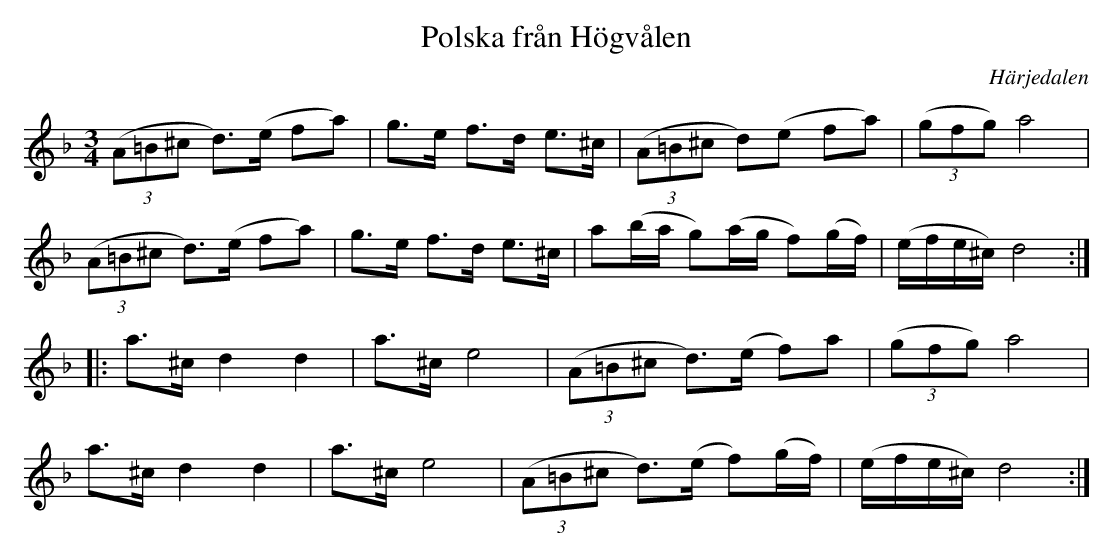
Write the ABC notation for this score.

X:1
T:Polska från Högvålen
O:Härjedalen
M:3/4
L:1/8
K:Dm
((3A=B^c d>)(e fa)|g>e f>d e>^c|((3A=B^c d)(e fa)|((3gfg)a4|!
((3A=B^c d>)(e fa)|g>e f>d e>^c|a(b/a/ g)(a/g/ f)(g/f/)|(e/f/e/^c/) d4::!
a>^c d2d2|a>^ce4|((3A=B^c d>)(e f)a|((3gfg)a4,|!
a>^c d2d2|a>^ce4|((3A=B^c d>)(e f)(g/f/)|(e/f/e/^c/) d4:|]
